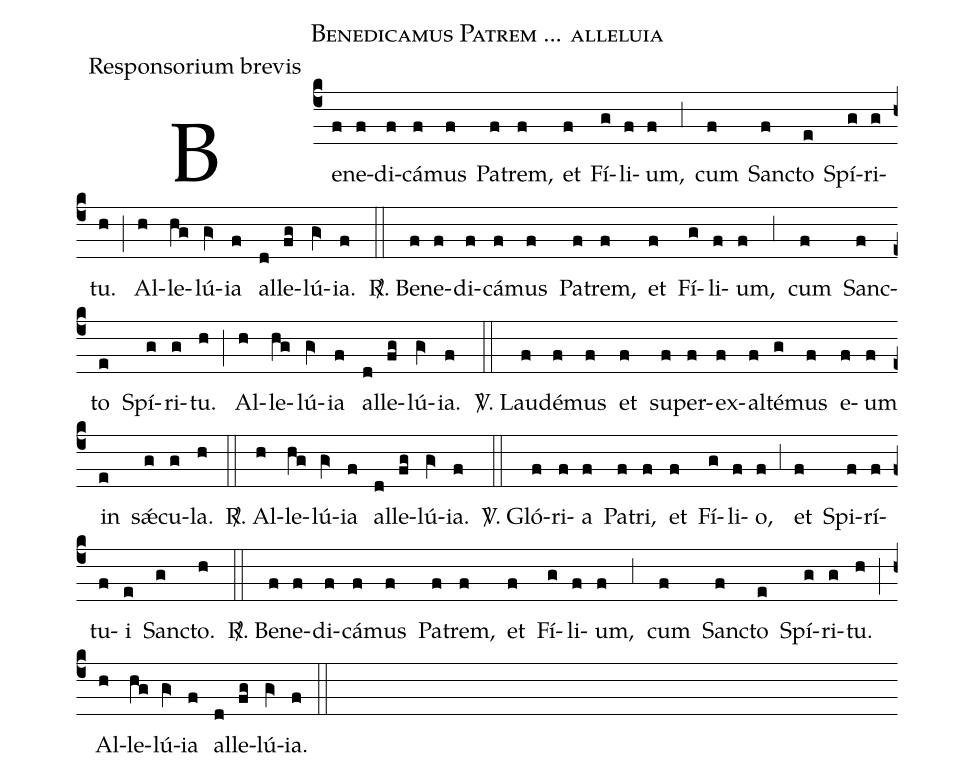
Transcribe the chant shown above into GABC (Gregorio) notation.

name:Benedicamus Patrem ... alleluia;
office-part:Responsorium brevis;
%%
(c4) Be(f)ne(f)di(f)cá(f)mus(f) Pa(f)trem,(f) et(f) Fí(g)li(f)um,(f) (,3) cum(f) Sanc(f)to(e) Spí(g)ri(g)tu.(h) (;) Al(h)le(hg)lú(gV>)ia(f) al(d)le(fg)lú(gV>)ia.(f) (::)

<sp>R/</sp>. Be(f)ne(f)di(f)cá(f)mus(f) Pa(f)trem,(f) et(f) Fí(g)li(f)um,(f) (,3) cum(f) Sanc(f)to(e) Spí(g)ri(g)tu.(h) (;) Al(h)le(hg)lú(gV>)ia(f) al(d)le(fg)lú(gV>)ia.(f) (::)

<sp>V/</sp>. Lau(f)dé(f)mus(f) et(f) su(f)per(f)ex(f)al(f)té(g)mus(f) e(f)um(f) in(e) sǽ(g)cu(g)la.(h) (::)

<sp>R/</sp>. Al(h)le(hg)lú(gV>)ia(f) al(d)le(fg)lú(gV>)ia.(f) (::)

<sp>V/</sp>. Gló(f)ri(f)a(f) Pa(f)tri,(f) et(f) Fí(g)li(f)o,(f) (,3) et(f) Spi(f)rí(f)tu(f)i(e) Sanc(g)to.(h) (::)

<sp>R/</sp>. Be(f)ne(f)di(f)cá(f)mus(f) Pa(f)trem,(f) et(f) Fí(g)li(f)um,(f) (,3) cum(f) Sanc(f)to(e) Spí(g)ri(g)tu.(h) (;) Al(h)le(hg)lú(gV>)ia(f) al(d)le(fg)lú(gV>)ia.(f) (::)
